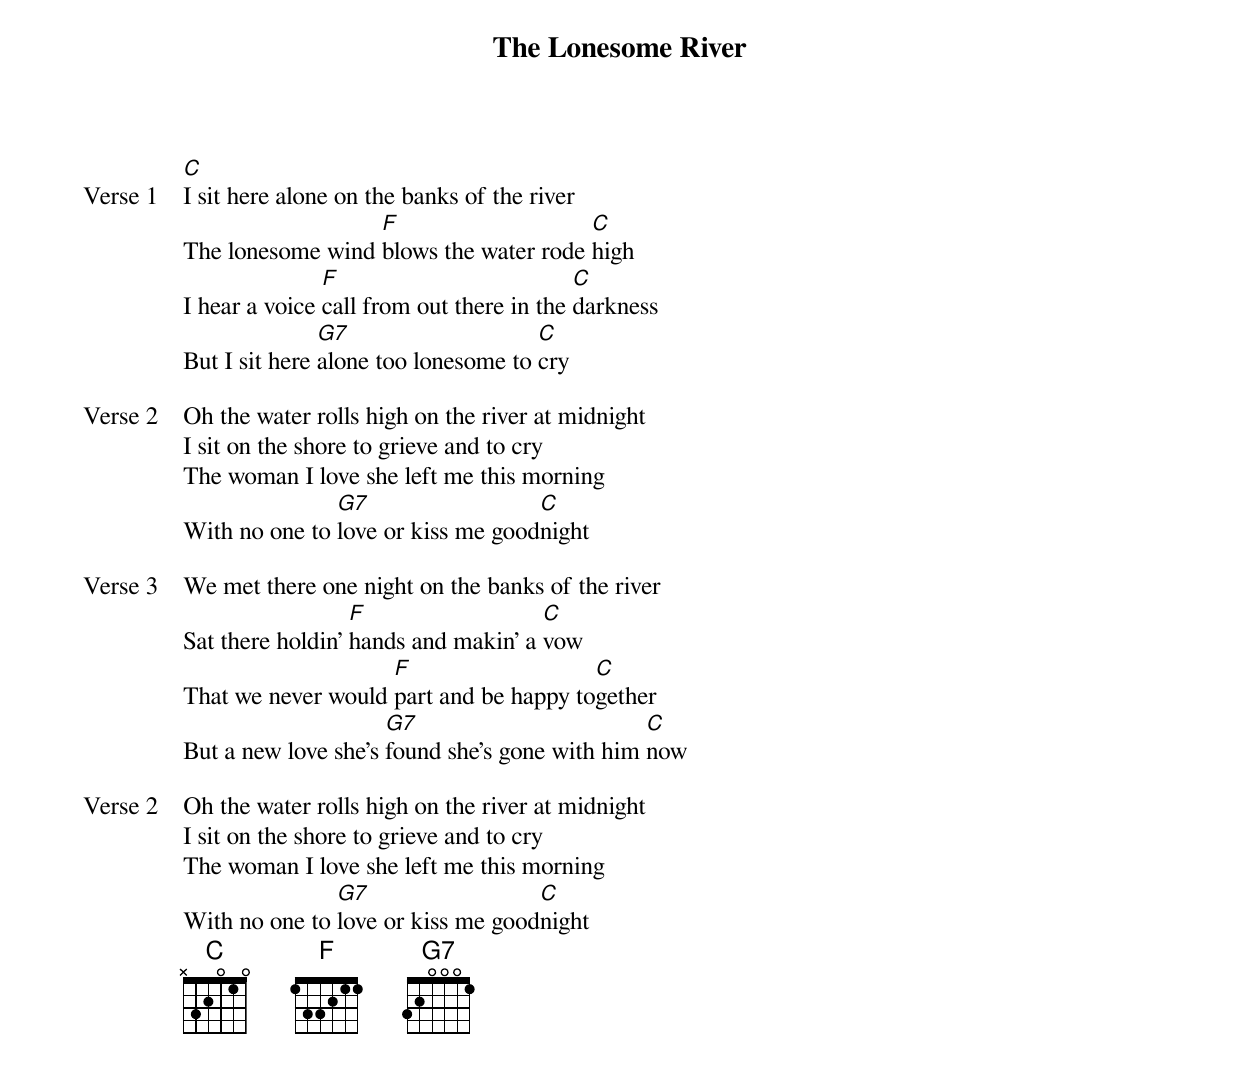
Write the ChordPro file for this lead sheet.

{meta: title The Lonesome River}
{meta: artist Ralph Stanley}
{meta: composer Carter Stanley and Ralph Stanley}

{start_of_verse: Verse 1}
[C]I sit here alone on the banks of the river
The lonesome wind [F]blows the water rode [C]high
I hear a voice [F]call from out there in the [C]darkness
But I sit here [G7]alone too lonesome to [C]cry
{end_of_verse}

{start_of_verse: Verse 2}
Oh the water rolls high on the river at midnight
I sit on the shore to grieve and to cry
The woman I love she left me this morning
With no one to [G7]love or kiss me good[C]night
{end_of_verse}

{start_of_verse: Verse 3}
We met there one night on the banks of the river
Sat there holdin' [F]hands and makin' a [C]vow
That we never would [F]part and be happy to[C]gether
But a new love she's [G7]found she's gone with him [C]now
{end_of_verse}

{start_of_verse: Verse 2}
Oh the water rolls high on the river at midnight
I sit on the shore to grieve and to cry
The woman I love she left me this morning
With no one to [G7]love or kiss me good[C]night
{end_of_verse}
